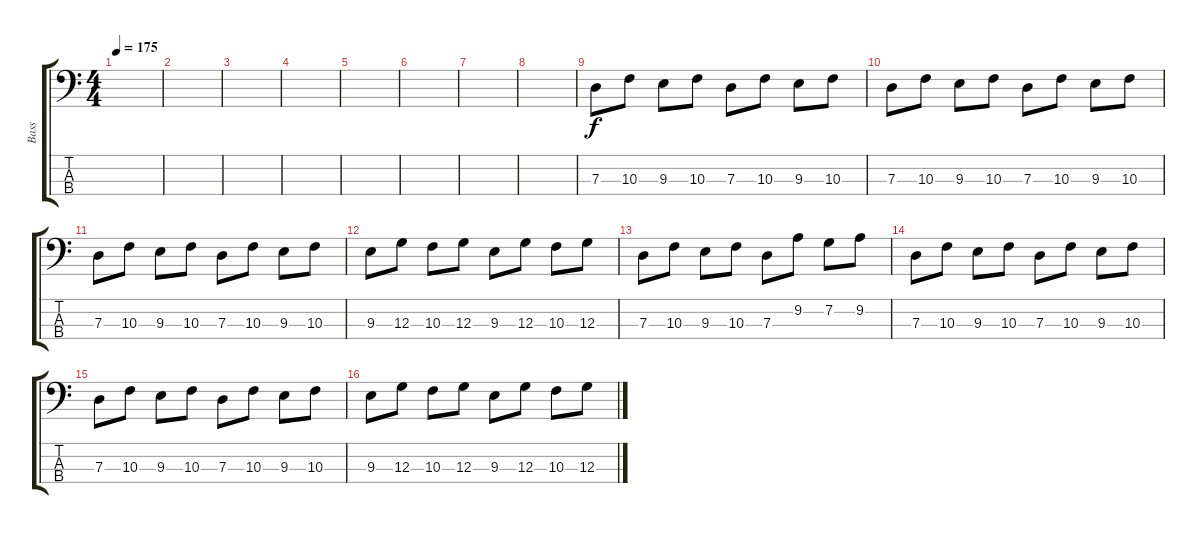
\track ("Bass" "Bass") {instrument electricbassfinger}
\staff {score tabs}
\tuning (F2 C2 G1 D1) {hide}
\ts (4 4)
\tempo 175
\clef f4
\ks c
|
|
|
|
|
|
|
|
7.3.8 10.3.8 9.3.8 10.3.8 7.3.8 10.3.8 9.3.8 10.3.8 |
7.3.8 10.3.8 9.3.8 10.3.8 7.3.8 10.3.8 9.3.8 10.3.8 |
7.3.8 10.3.8 9.3.8 10.3.8 7.3.8 10.3.8 9.3.8 10.3.8 |
9.3.8 12.3.8 10.3.8 12.3.8 9.3.8 12.3.8 10.3.8 12.3.8 |
7.3.8 10.3.8 9.3.8 10.3.8 7.3.8 9.2.8 7.2.8 9.2.8 |
7.3.8 10.3.8 9.3.8 10.3.8 7.3.8 10.3.8 9.3.8 10.3.8 |
7.3.8 10.3.8 9.3.8 10.3.8 7.3.8 10.3.8 9.3.8 10.3.8 |
9.3.8 12.3.8 10.3.8 12.3.8 9.3.8 12.3.8 10.3.8 12.3.8
